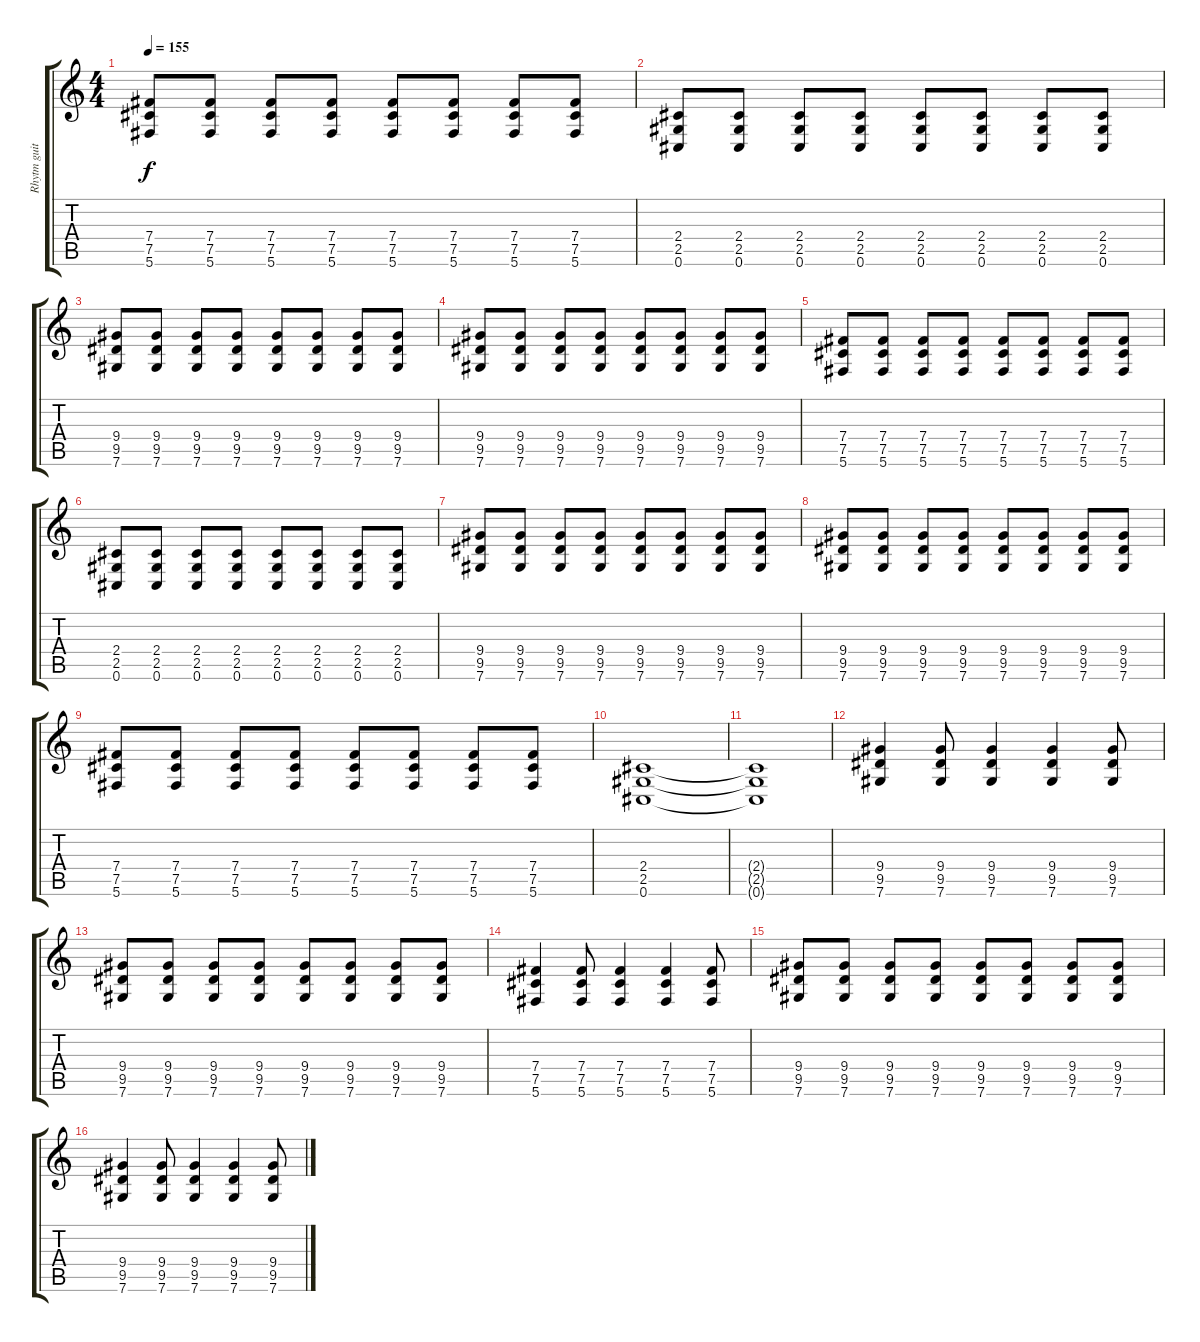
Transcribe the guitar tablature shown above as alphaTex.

\track ("Rhytm guitar" "Rhytm guit") {instrument distortionguitar}
\staff {score tabs}
\tuning (Db4 Ab3 E3 B2 Gb2 Db2) {hide}
\ts (4 4)
\tempo 155
\clef g2
\ks c
(7.4 7.5 5.6).8{dy f} (7.4 7.5 5.6).8 (7.4 7.5 5.6).8 (7.4 7.5 5.6).8 (7.4 7.5 5.6).8 (7.4 7.5 5.6).8 (7.4 7.5 5.6).8 (7.4 7.5 5.6).8 |
(2.4 2.5 0.6).8 (2.4 2.5 0.6).8 (2.4 2.5 0.6).8 (2.4 2.5 0.6).8 (2.4 2.5 0.6).8 (2.4 2.5 0.6).8 (2.4 2.5 0.6).8 (2.4 2.5 0.6).8 |
(9.4 9.5 7.6).8 (9.4 9.5 7.6).8 (9.4 9.5 7.6).8 (9.4 9.5 7.6).8 (9.4 9.5 7.6).8 (9.4 9.5 7.6).8 (9.4 9.5 7.6).8 (9.4 9.5 7.6).8 |
(9.4 9.5 7.6).8 (9.4 9.5 7.6).8 (9.4 9.5 7.6).8 (9.4 9.5 7.6).8 (9.4 9.5 7.6).8 (9.4 9.5 7.6).8 (9.4 9.5 7.6).8 (9.4 9.5 7.6).8 |
(7.4 7.5 5.6).8 (7.4 7.5 5.6).8 (7.4 7.5 5.6).8 (7.4 7.5 5.6).8 (7.4 7.5 5.6).8 (7.4 7.5 5.6).8 (7.4 7.5 5.6).8 (7.4 7.5 5.6).8 |
(2.4 2.5 0.6).8 (2.4 2.5 0.6).8 (2.4 2.5 0.6).8 (2.4 2.5 0.6).8 (2.4 2.5 0.6).8 (2.4 2.5 0.6).8 (2.4 2.5 0.6).8 (2.4 2.5 0.6).8 |
(9.4 9.5 7.6).8 (9.4 9.5 7.6).8 (9.4 9.5 7.6).8 (9.4 9.5 7.6).8 (9.4 9.5 7.6).8 (9.4 9.5 7.6).8 (9.4 9.5 7.6).8 (9.4 9.5 7.6).8 |
(9.4 9.5 7.6).8 (9.4 9.5 7.6).8 (9.4 9.5 7.6).8 (9.4 9.5 7.6).8 (9.4 9.5 7.6).8 (9.4 9.5 7.6).8 (9.4 9.5 7.6).8 (9.4 9.5 7.6).8 |
(7.4 7.5 5.6).8 (7.4 7.5 5.6).8 (7.4 7.5 5.6).8 (7.4 7.5 5.6).8 (7.4 7.5 5.6).8 (7.4 7.5 5.6).8 (7.4 7.5 5.6).8 (7.4 7.5 5.6).8 |
(2.4 2.5 0.6).1 |
(2.4{t} 2.5{t} 0.6{t}).1 |
(9.4 9.5 7.6).4 (9.4 9.5 7.6).8 (9.4 9.5 7.6).4 (9.4 9.5 7.6).4 (9.4 9.5 7.6).8 |
(9.4 9.5 7.6).8 (9.4 9.5 7.6).8 (9.4 9.5 7.6).8 (9.4 9.5 7.6).8 (9.4 9.5 7.6).8 (9.4 9.5 7.6).8 (9.4 9.5 7.6).8 (9.4 9.5 7.6).8 |
(7.4 7.5 5.6).4 (7.4 7.5 5.6).8 (7.4 7.5 5.6).4 (7.4 7.5 5.6).4 (7.4 7.5 5.6).8 |
(9.4 9.5 7.6).8 (9.4 9.5 7.6).8 (9.4 9.5 7.6).8 (9.4 9.5 7.6).8 (9.4 9.5 7.6).8 (9.4 9.5 7.6).8 (9.4 9.5 7.6).8 (9.4 9.5 7.6).8 |
(9.4 9.5 7.6).4 (9.4 9.5 7.6).8 (9.4 9.5 7.6).4 (9.4 9.5 7.6).4 (9.4 9.5 7.6).8
